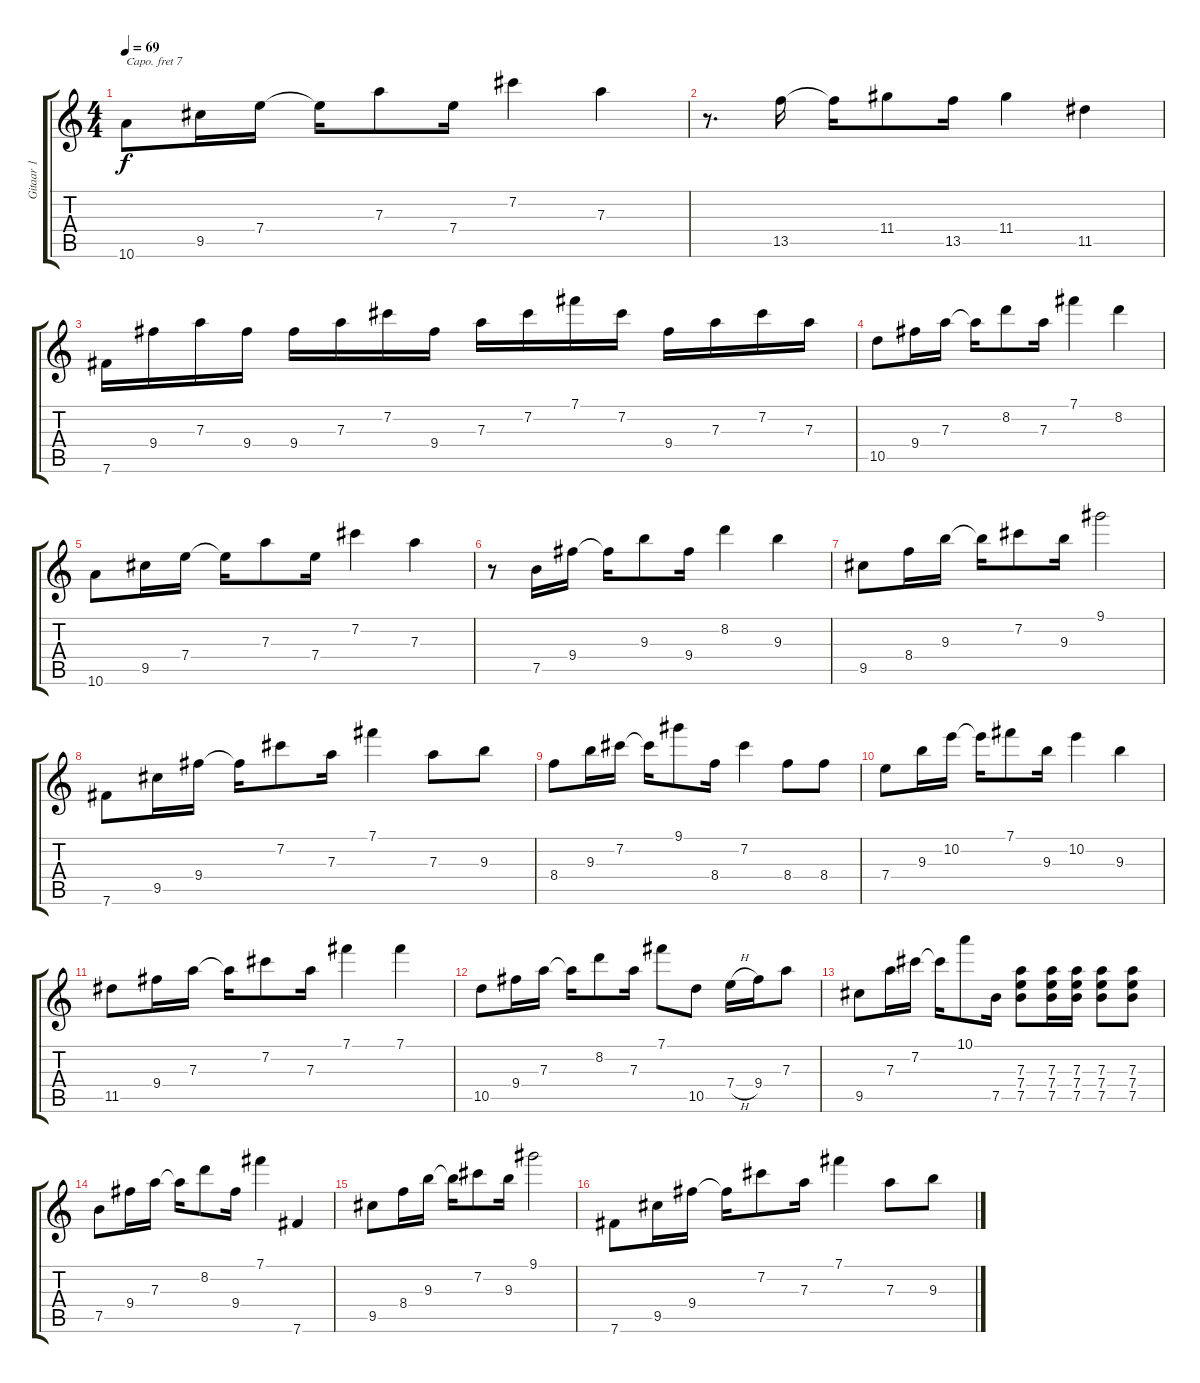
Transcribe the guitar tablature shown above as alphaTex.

\track ("Gitaar 1" "Gitaar 1") {instrument acousticguitarsteel}
\staff {score tabs}
\capo 7
\tuning (E4 B3 G3 D3 A2 E2) {hide}
\ts (4 4)
\tempo 69
\clef g2
\ks c
10.6.8{dy f} 9.5.16 7.4.16 7.4{t}.16 7.3.8 7.4.16 7.2.4 7.3.4 |
r.8{d} 13.5.16 13.5{t}.16 11.4.8 13.5.16 11.4.4 11.5.4 |
7.6.16 9.4.16 7.3.16 9.4.16 9.4.16 7.3.16 7.2.16 9.4.16 7.3.16 7.2.16 7.1.16 7.2.16 9.4.16 7.3.16 7.2.16 7.3.16 |
10.5.8 9.4.16 7.3.16 7.3{t}.16 8.2.8 7.3.16 7.1.4 8.2.4 |
10.6.8 9.5.16 7.4.16 7.4{t}.16 7.3.8 7.4.16 7.2.4 7.3.4 |
r.8 7.5.16 9.4.16 9.4{t}.16 9.3.8 9.4.16 8.2.4 9.3.4 |
9.5.8 8.4.16 9.3.16 9.3{t}.16 7.2.8 9.3.16 9.1.2 |
7.6.8 9.5.16 9.4.16 9.4{t}.16 7.2.8 7.3.16 7.1.4 7.3.8 9.3.8 |
8.4.8 9.3.16 7.2.16 7.2{t}.16 9.1.8 8.4.16 7.2.4 8.4.8 8.4.8 |
7.4.8 9.3.16 10.2.16 10.2{t}.16 7.1.8 9.3.16 10.2.4 9.3.4 |
11.5.8 9.4.16 7.3.16 7.3{t}.16 7.2.8 7.3.16 7.1.4 7.1.4 |
10.5.8 9.4.16 7.3.16 7.3{t}.16 8.2.8 7.3.16 7.1.8 10.5.8 7.4{h}.16 9.4.16 7.3.8 |
9.5.8 7.3.16 7.2.16 7.2{t}.16 10.1.8 7.5.16 (7.3 7.4 7.5).8 (7.3 7.4 7.5).16 (7.3 7.4 7.5).16 (7.3 7.4 7.5).8 (7.3 7.4 7.5).8 |
7.5.8 9.4.16 7.3.16 7.3{t}.16 8.2.8 9.4.16 7.1.4 7.6.4 |
9.5.8 8.4.16 9.3.16 9.3{t}.16 7.2.8 9.3.16 9.1.2 |
7.6.8 9.5.16 9.4.16 9.4{t}.16 7.2.8 7.3.16 7.1.4 7.3.8 9.3.8
